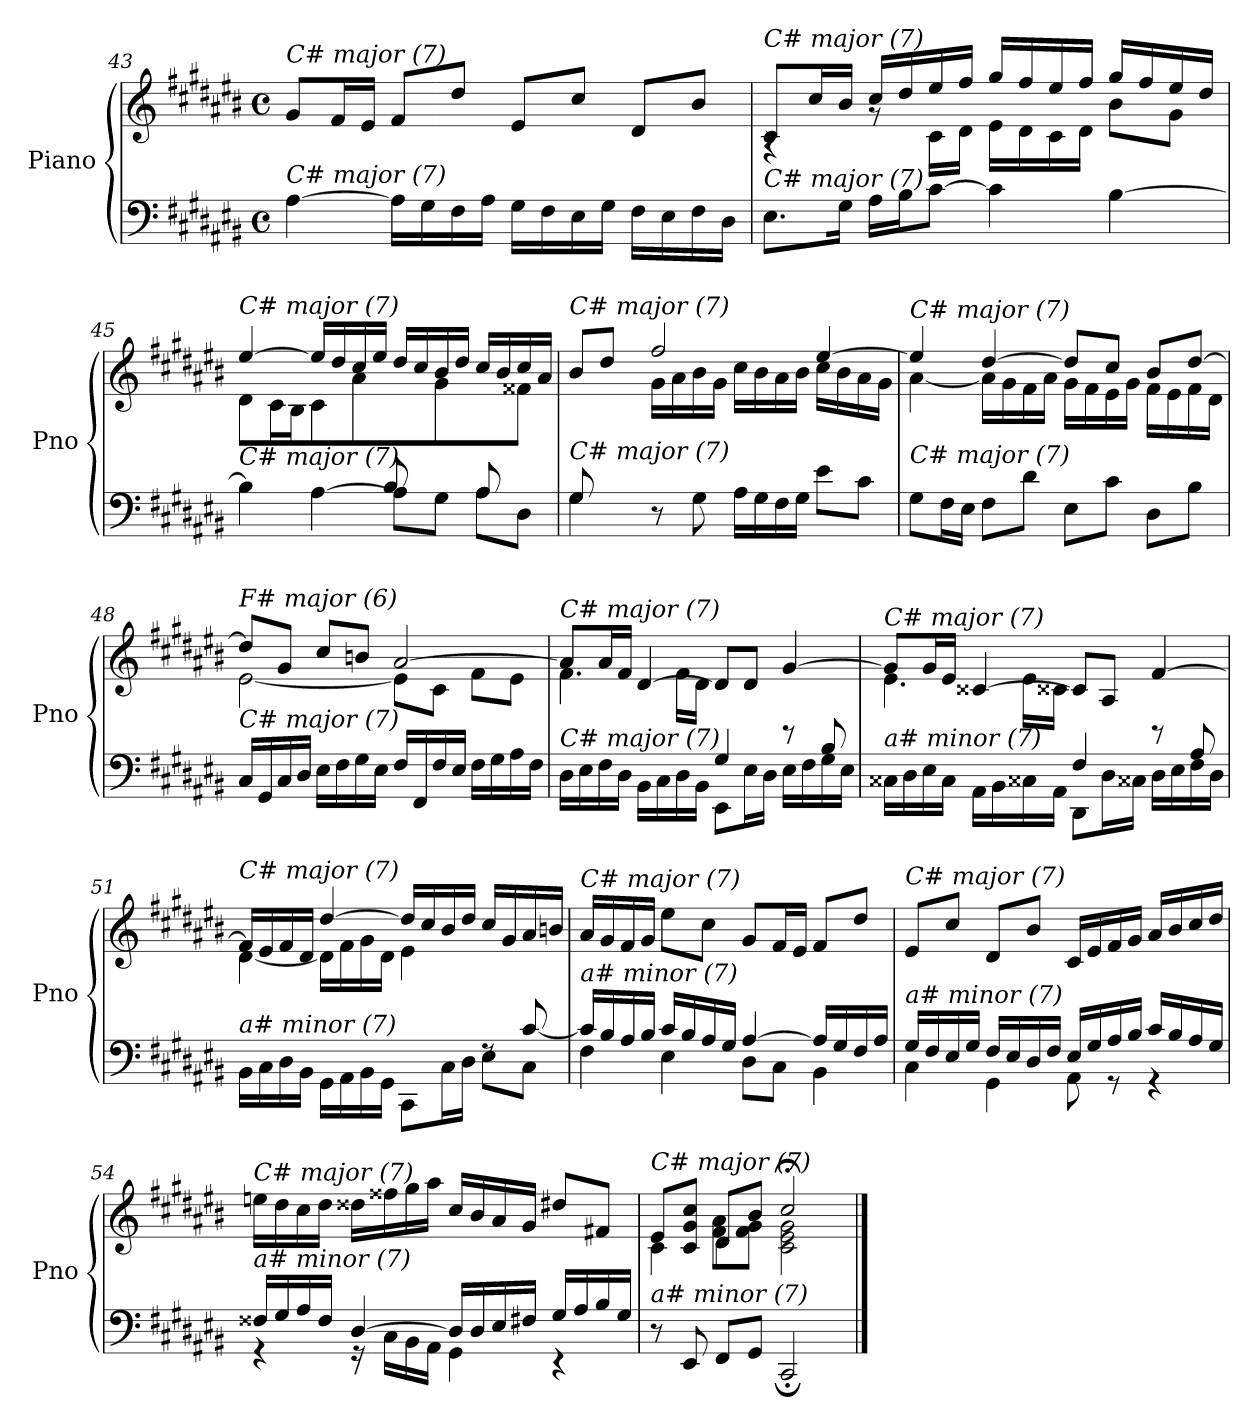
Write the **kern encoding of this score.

**kern	**kern
*part1	*part1
*staff2	*staff1
*I"Piano	*
*I'Pno	*
!!LO:LB:g=z
*clefF4	*clefG2
*k[f#c#g#d#a#e#b#]	*k[f#c#g#d#a#e#b#]
*M4/4	*M4/4
*met(c)	*met(c)
=43	=43
!	!LO:TX:i:t=C# major (7)
!LO:TX:i:t=C# major (7)	!
[4A#\	8g#/L
.	16f#/L
.	16e#/JJ
16A#\LL]	8f#/L
16G#\	.
16F#\	8dd#/J
16A#\JJ	.
16G#\LL	8e#/L
16F#\	.
16E#\	8cc#/J
16G#\JJ	.
16F#\LL	8d#/L
16E#\	.
16F#\	8b#/J
16D#\JJ	.
=44	=44
*	*^
!	!LO:TX:i:t=C# major (7)	!
!LO:TX:i:t=C# major (7)	!	!
8.E#\L	8c#/L	4rA
.	16cc#/L	.
16G#\Jk	16b#/JJ	.
16A#\LL	16cc#/LL	8rg
16B#\J	16dd#/	.
[8c#\J	16ee#/	16c#\LL
.	16ff#/JJ	16d#\JJ
4c#\]	16gg#/LL	16e#\LL
.	16ff#/	16d#\
.	16ee#/	16c#\
.	16ff#/JJ	16d#\JJ
[4B#\	16gg#/LL	8b#\L
.	16ff#/	.
.	16ee#/	8g#\J
.	16dd#/JJ	.
=45	=45	=45
*^	*	*
!	!	!LO:TX:i:t=C# major (7)	!
!LO:TX:i:t=C# major (7)	!	!	!
4B#\]	2ryy	[4ee#/	8d#\L
.	.	.	16c#\L
.	.	.	16B#\JJ
[4A#\	.	16ee#/LL]	8c#\L
.	.	16dd#/	.
.	.	16cc#/	8a#\J
.	.	16ee#/JJ	.
8A#\L]	8B#/L	16dd#/LL	8ryy
.	.	16cc#/	.
8G#\J	8ryy	16b#/	8g#\J
.	.	16dd#/JJ	.
8A#\L	8A#/L	16cc#/LL	8ryy
.	.	16b#/	.
8D#\J	8ryy	16cc#/	8f##X\J
.	.	16a#/JJ	.
!!LO:LB:g=z	!!
=46	=46	=46	=46
!	!	!LO:TX:i:t=C# major (7)	!
!LO:TX:i:t=C# major (7)	!	!	!
8G#/L	4G#\	8b#/L	8ryy
2..ryy	.	8dd#/J	16g#\L
.	.	.	16f##X\JJ
.	8r	2ff#/	16g#\LL
.	.	.	16a#\
.	8G#\	.	16b#\
.	.	.	16g#\JJ
.	16A#\LL	.	16cc#\LL
.	16G#\	.	16b#\
.	16F#\	.	16a#\
.	16G#\JJ	.	16b#\JJ
.	8e#\L	[4ee#/	16cc#\LL
.	.	.	16b#\
.	8c#\J	.	16a#\
.	.	.	16g#\JJ
*v	*v	*	*
=47	=47	=47
!	!LO:TX:i:t=C# major (7)	!
!LO:TX:i:t=C# major (7)	!	!
8G#\L	4ee#/]	[4a#\
16F#\L	.	.
16E#\JJ	.	.
8F#\L	[4dd#/	16a#\LL]
.	.	16g#\
8d#\J	.	16f#\
.	.	16a#\JJ
8E#\L	8dd#/L]	16g#\LL
.	.	16f#\
8c#\J	8cc#/J	16e#\
.	.	16g#\JJ
8D#\L	8b#/L	16f#\LL
.	.	16e#\
8B#\J	[8dd#/J	16f#\
.	.	16d#\JJ
=48	=48	=48
!	!LO:TX:i:t=F# major (6)	!
!LO:TX:i:t=C# major (7)	!	!
16C#/LL	8dd#/L]	[2e#\
16GG#/	.	.
16C#/	8g#/J	.
16D#/JJ	.	.
16E#\LL	8cc#/L	.
16F#\	.	.
16G#\	8bn/J	.
16E#\JJ	.	.
16F#/LL	[2a#/	8e#\L]
16FF#/	.	.
16F#/	.	8c#\J
16E#/JJ	.	.
16F#\LL	.	8f#\L
16G#\	.	.
16A#\	.	8e#\J
16F#\JJ	.	.
!!LO:PB:g=z	!!
=49	=49	=49
*^	*	*
!	!	!LO:TX:i:t=C# major (7)	!
!LO:TX:i:t=C# major (7)	!	!	!
2ryy	16D#\LL	8a#/L]	4.f#\
.	16E#\	.	.
.	16F#\	16a#/L	.
.	16D#\JJ	16f#/JJ	.
.	16BB#\LL	[4d#/	.
.	16C#\	.	.
.	16D#\	.	16f#\LL
.	16BB#\JJ	.	16d#\JJ
4G#/	8EE#\L	8d#/L]	4ryy
.	16E#\L	8d#/J	.
.	16D#\JJ	.	.
8ryy	16E#\LL	[4g#/	8rBB
.	16F#\	.	.
8B#/	16G#\	.	8ryy
.	16E#\JJ	.	.
=50	=50	=50	=50
!	!	!LO:TX:i:t=C# major (7)	!
!LO:TX:i:t=a# minor (7)	!	!	!
2ryy	16C##X\LL	8g#/L]	4.e#\
.	16D#\	.	.
.	16E#\	16g#/L	.
.	16C##\JJ	16e#/JJ	.
.	16AA#\LL	[4c##X/	.
.	16BB#\	.	.
.	16C##X\	.	16e#\LL
.	16AA#\JJ	.	16c##X\JJ
4F#/	8DD#\L	8c##/L]	4ryy
.	16D#\L	8A#/J	.
.	16C##X\JJ	.	.
8ryy	16D#\LL	[4f#/	8rBB
.	16E#\	.	.
8A#/	16F#\	.	8ryy
.	16D#\JJ	.	.
=51	=51	=51	=51
*	*^	*	*^
!	!	!	!LO:TX:i:t=C# major (7)	!	!
!LO:TX:i:t=a# minor (7)	!	!	!	!	!
2.ryy	16BB#\LL	2.ryy	16f#/LL]	[4d#\	2.ryy
.	16C#\	.	16e#/	.	.
.	16D#\	.	16f#/	.	.
.	16BB#\JJ	.	16d#/JJ	.	.
.	16GG#\LL	.	[4dd#/	16d#\LL]	.
.	16AA#\	.	.	16f#\	.
.	16BB#\	.	.	16g#\	.
.	16GG#\JJ	.	.	16d#\JJ	.
.	8CC#\L	.	16dd#/LL]	4e#\	.
.	.	.	16cc#/	.	.
.	16C#\L	.	16b#/	.	.
.	16D#\JJ	.	16dd#/JJ	.	.
4ryy	8rF	8E#\L	16cc#/LL	4ryy	4ryy
.	.	.	16g#/	.	.
.	[8c#/	8C#\J	16a#/	.	.
.	.	.	16bn/JJ	.	.
*	*v	*v	*	*	*
*	*	*v	*v	*v
!!LO:LB:g=z
=52	=52	=52
!	!	!LO:TX:i:t=C# major (7)
!LO:TX:i:t=a# minor (7)	!	!
16c#/LL]	4F#\	16a#/LL
16B#/	.	16g#/
16A#/	.	16f#/
16B#/JJ	.	16g#/JJ
16c#/LL	4E#\	8ee#\L
16B#/	.	.
16A#/	.	8cc#\J
16G#/JJ	.	.
[4A#/	8D#\L	8g#/L
.	8C#\J	16f#/L
.	.	16e#/JJ
16A#/LL]	4BB#\	8f#/L
16G#/	.	.
16F#/	.	8dd#/J
16A#/JJ	.	.
=53	=53	=53
!	!	!LO:TX:i:t=C# major (7)
!LO:TX:i:t=a# minor (7)	!	!
16G#/LL	4C#\	8e#/L
16F#/	.	.
16E#/	.	8cc#/J
16G#/JJ	.	.
16F#/LL	4GG#\	8d#/L
16E#/	.	.
16D#/	.	8b#/J
16F#/JJ	.	.
16E#/LL	8AA#\	16c#/LL
16G#/	.	16e#/
16A#/	8r	16f#/
16B#/JJ	.	16g#/JJ
16c#/LL	4r	16a#/LL
16B#/	.	16b#/
16A#/	.	16cc#/
16G#/JJ	.	16dd#/JJ
!!LO:LB:g=z
=54	=54	=54
!	!	!LO:TX:i:t=C# major (7)
!LO:TX:i:t=a# minor (7)	!	!
16F##X/LL	4r	16eeni\LL
16G#/	.	16dd#\
16A#/	.	16cc#\
16F##/JJ	.	16dd#\JJ
[4D#/	16r	16dd##Xj\LL
.	16C#\LL	16ff##X\
.	16BB#\	16gg#\
.	16AA#\JJ	16aa#\JJ
16D#/LL]	4GG#\	16cc#/LL
16D#/	.	16b#/
16E#/	.	16a#/
16F#X/JJ	.	16g#/JJ
16G#/LL	4r	8dd#/L
16A#/	.	.
16B#/	.	8f#X/J
16G#/JJ	.	.
=55	=55	=55
*	*	*^
*	*	*	*^
!	!	!LO:TX:i:t=C# major (7)	!	!
!LO:TX:i:t=a# minor (7)	!	!	!	!
4ryy	8r	8e#/L	4c#\	4ryy
.	8EE#/	8c#/ 8g#/ 8cc#/J	.	.
4ryy	8FF#/L	8d#/L	8f#\ 8a#\L	4d#\
.	8GG#/J	8b#/J	8f#\ 8g#\J	.
2ryy	2CC#;/	2cc#;</	2c#\ 2e#\ 2g#\	2ryy
*v	*v	*	*	*
*	*v	*v	*v
==	==
*-	*-
